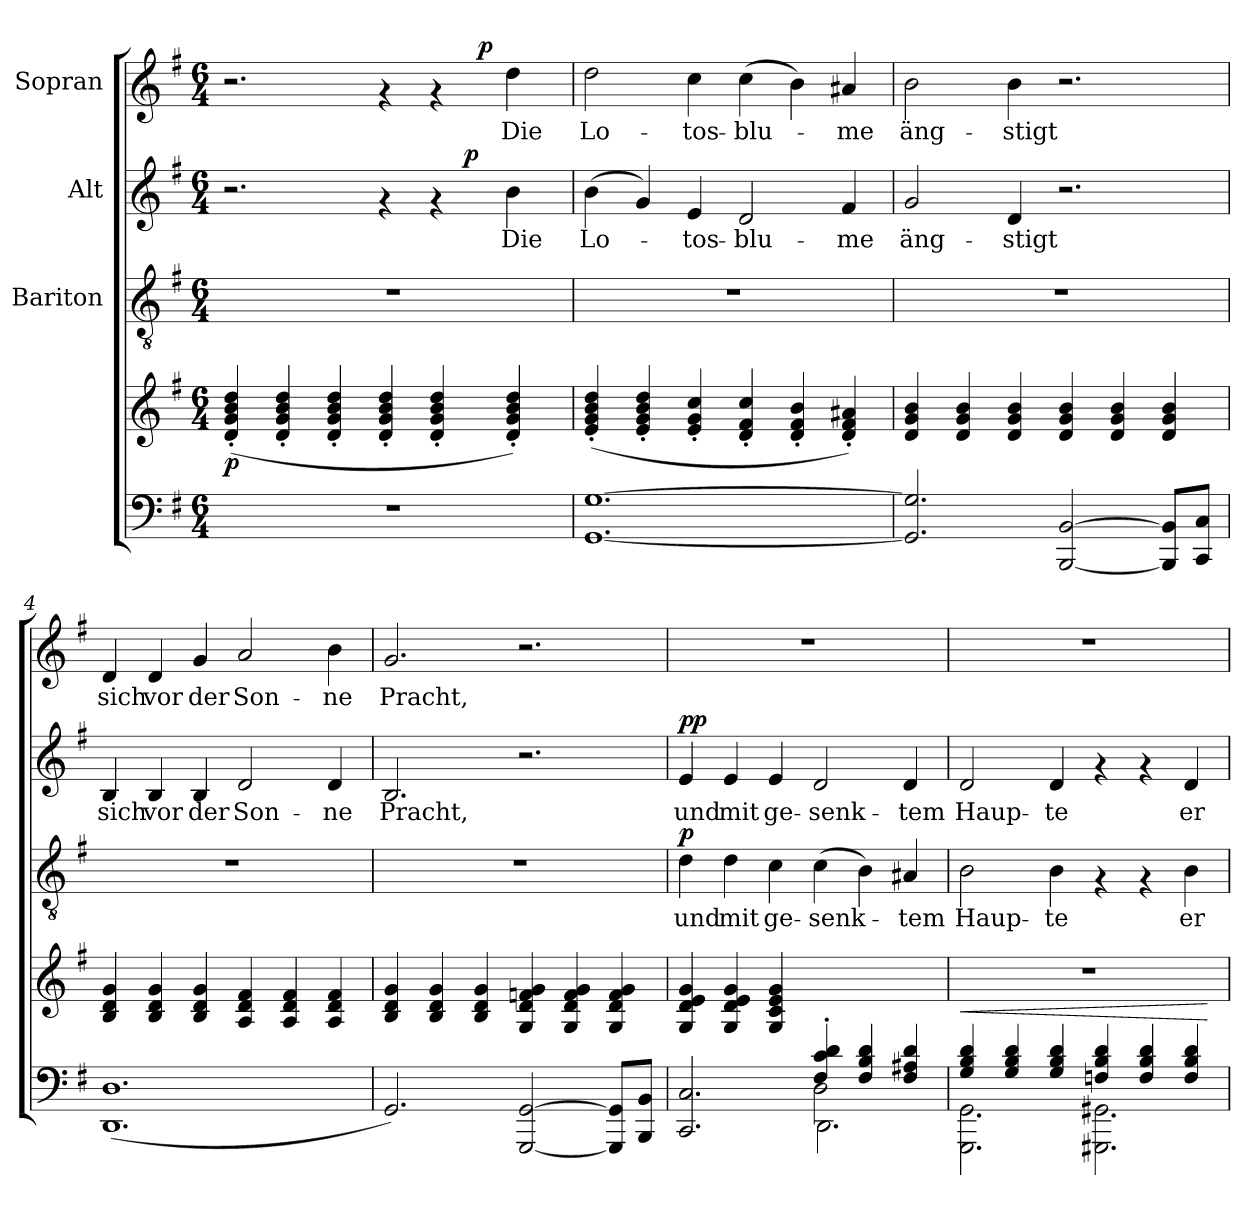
**kern	**kern	**dynam	**kern	**text	**dynam	**kern	**text	**dynam	**kern	**text	**dynam
*part5	*part4	*part4	*part3	*part3	*part3	*part2	*part2	*part2	*part1	*part1	*part1
*staff5	*staff4	*staff4	*staff3	*staff3	*staff3	*staff2	*staff2	*staff2	*staff1	*staff1	*staff1
*	*	*	*I"Bariton	*	*	*I"Alt	*	*	*I"Sopran	*	*
*clefF4	*clefG2	*	*clefGv2	*	*	*clefG2	*	*	*clefG2	*	*
*k[f#]	*k[f#]	*	*k[f#]	*	*	*k[f#]	*	*	*k[f#]	*	*
*G:	*G:	*	*G:	*	*	*G:	*	*	*G:	*	*
*M6/4	*M6/4	*	*M6/4	*	*	*M6/4	*	*	*M6/4	*	*
=1	=1	=1	=1	=1	=1	=1	=1	=1	=1	=1	=1
!	!	!LO:DY:b	!	!	!	!	!	!	!	!	!
*	*	*	*	*	*	*^	*	*	*^	*	*
1.r	(<4d/'< 4g/'< 4b/'< 4dd/'<	p	1.r	.	.	2.r	1ryy	.	.	2.r	1ryy	.	.
.	4d/'< 4g/'< 4b/'< 4dd/'<	.	.	.	.	.	.	.	.	.	.	.	.
.	4d/'< 4g/'< 4b/'< 4dd/'<	.	.	.	.	.	.	.	.	.	.	.	.
.	4d/'< 4g/'< 4b/'< 4dd/'<	.	.	.	.	4rf	.	.	.	4rf	.	.	.
.	4d/'< 4g/'< 4b/'< 4dd/'<	.	.	.	.	4rf	8ryy	.	.	4rf	8ryy	.	.
!	!	!	!	!	!	!	!	!	!LO:DY:a	!	!	!	!
.	.	.	.	.	.	.	4.ryy	.	p	.	32ryy	.	.
!	!	!	!	!	!	!	!	!	!	!	!	!	!LO:DY:a
.	.	.	.	.	.	.	.	.	.	.	4ryy	.	p
!	!	!	!	!	!	!	!	!LO:LY:b	!	!	!	!LO:LY:b	!
.	4d/'< 4g/'< 4b/'< 4dd/'<)	.	.	.	.	4b\	.	Die	.	4dd\	.	Die	.
.	.	.	.	.	.	.	.	.	.	.	16.ryy	.	.
=2	=2	=2	=2	=2	=2	=2	=2	=2	=2	=2	=2	=2	=2
!	!	!	!	!	!	!	!	!LO:LY:b	!	!	!	!LO:LY:b	!
*	*	*	*	*	*	*v	*v	*	*	*	*	*	*
*	*	*	*	*	*	*	*	*	*v	*v	*	*
[<1.GG [>1.G	(<4e/'< 4g/'< 4b/'< 4dd/'<	.	1.r	.	.	(>4b\	Lo-	.	2dd\	Lo-	.
.	4e/'< 4g/'< 4b/'< 4dd/'<	.	.	.	.	4g/)	.	.	.	.	.
!	!	!	!	!	!	!	!LO:LY:b	!	!	!LO:LY:b	!
.	4e/'< 4g/'< 4cc/'<	.	.	.	.	4e/	-tos-	.	4cc\	-tos-	.
!	!	!	!	!	!	!	!LO:LY:b	!	!	!LO:LY:b	!
.	4d/'< 4f#/'< 4cc/'<	.	.	.	.	2d/	-blu-	.	(>4cc\	-blu-	.
.	4d/'< 4f#/'< 4b/'<	.	.	.	.	.	.	.	4b\)	.	.
!	!	!	!	!	!	!	!LO:LY:b	!	!	!LO:LY:b	!
.	4d/'< 4f#/'< 4a#X/'<)	.	.	.	.	4f#/	-me	.	4a#X/	-me	.
=3	=3	=3	=3	=3	=3	=3	=3	=3	=3	=3	=3
!	!	!	!	!	!	!	!LO:LY:b	!	!	!LO:LY:b	!
2.GG/] 2.G/]	4d/ 4g/ 4b/	.	1.r	.	.	2g/	äng-	.	2b\	äng-	.
.	4d/ 4g/ 4b/	.	.	.	.	.	.	.	.	.	.
!	!	!	!	!	!	!	!LO:LY:b	!	!	!LO:LY:b	!
.	4d/ 4g/ 4b/	.	.	.	.	4d/	-stigt	.	4b\	-stigt	.
[<2BBB/ [>2BB/	4d/ 4g/ 4b/	.	.	.	.	2.r	.	.	2.r	.	.
.	4d/ 4g/ 4b/	.	.	.	.	.	.	.	.	.	.
8BBB/] 8BB/]L	4d/ 4g/ 4b/	.	.	.	.	.	.	.	.	.	.
8CC/ 8C/J	.	.	.	.	.	.	.	.	.	.	.
!!LO:LB:g=z
=4	=4	=4	=4	=4	=4	=4	=4	=4	=4	=4	=4
!	!	!	!	!	!	!	!LO:LY:b	!	!	!LO:LY:b	!
(<1.DD 1.D	4B/ 4d/ 4g/	.	1.r	.	.	4B/	sich	.	4d/	sich	.
!	!	!	!	!	!	!	!LO:LY:b	!	!	!LO:LY:b	!
.	4B/ 4d/ 4g/	.	.	.	.	4B/	vor	.	4d/	vor	.
!	!	!	!	!	!	!	!LO:LY:b	!	!	!LO:LY:b	!
.	4B/ 4d/ 4g/	.	.	.	.	4B/	der	.	4g/	der	.
!	!	!	!	!	!	!	!LO:LY:b	!	!	!LO:LY:b	!
.	4A/ 4d/ 4f#/	.	.	.	.	2d/	Son-	.	2a/	Son-	.
.	4A/ 4d/ 4f#/	.	.	.	.	.	.	.	.	.	.
!	!	!	!	!	!	!	!LO:LY:b	!	!	!LO:LY:b	!
.	4A/ 4d/ 4f#/	.	.	.	.	4d/	-ne	.	4b\	-ne	.
=5	=5	=5	=5	=5	=5	=5	=5	=5	=5	=5	=5
!	!	!	!	!	!	!	!LO:LY:b	!	!	!LO:LY:b	!
2.GG/)	4B/ 4d/ 4g/	.	1.r	.	.	2.B/	Pracht,	.	2.g/	Pracht,	.
.	4B/ 4d/ 4g/	.	.	.	.	.	.	.	.	.	.
.	4B/ 4d/ 4g/	.	.	.	.	.	.	.	.	.	.
[<2GGG/ [>2GG/	4G/ 4d/ 4fn/ 4g/	.	.	.	.	2.r	.	.	2.r	.	.
.	4G/ 4d/ 4f/ 4g/	.	.	.	.	.	.	.	.	.	.
8GGG/] 8GG/]L	4G/ 4d/ 4f/ 4g/	.	.	.	.	.	.	.	.	.	.
8BBB/ 8BB/J	.	.	.	.	.	.	.	.	.	.	.
=6	=6	=6	=6	=6	=6	=6	=6	=6	=6	=6	=6
*^	*	*	*	*	*	*	*	*	*	*	*
*	*^	*	*	*	*	*	*	*	*	*	*	*
!	!	!	!	!	!	!LO:LY:b	!LO:DY:a	!	!LO:LY:b	!LO:DY:a	!	!	!
2.CC/ 2.C/	2.ryy	2.ryy	4G/ 4d/ 4e/ 4g/	.	4d\	und	p	4e/	und	pp	1.r	.	.
!	!	!	!	!	!	!LO:LY:b	!	!	!LO:LY:b	!	!	!	!
.	.	.	4G/ 4d/ 4e/ 4g/	.	4d\	mit	.	4e/	mit	.	.	.	.
!	!	!	!	!	!	!LO:LY:b	!	!	!LO:LY:b	!	!	!	!
.	.	.	4G/ 4c/ 4e/ 4g/	.	4c\	ge-	.	4e/	ge-	.	.	.	.
!	!	!	!	!	!	!LO:LY:b	!	!	!LO:LY:b	!	!	!	!
4F#/'> 4c/'> 4d/'>	2D\	2.DD\	2.ryy	.	(>4c\	-senk-	.	2d/	-senk-	.	.	.	.
4F#/ 4B/ 4d/	.	.	.	.	4B\)	.	.	.	.	.	.	.	.
!	!	!	!	!	!	!LO:LY:b	!	!	!LO:LY:b	!	!	!	!
4F#/ 4A#X/ 4d/	4ryy	.	.	.	4A#X/	-tem	.	4d/	-tem	.	.	.	.
*	*v	*v	*	*	*	*	*	*	*	*	*	*	*
!!LO:PB:g=z
=7	=7	=7	=7	=7	=7	=7	=7	=7	=7	=7	=7	=7
!	!	!	!LO:HP:b	!	!LO:LY:b	!	!	!LO:LY:b	!	!	!	!
4G/ 4B/ 4d/	2.GGG\ 2.GG\	1.r	<	2B\	Haup-	.	2d/	Haup-	.	1.r	.	.
4G/ 4B/ 4d/	.	.	.	.	.	.	.	.	.	.	.	.
!	!	!	!	!	!LO:LY:b	!	!	!LO:LY:b	!	!	!	!
4G/ 4B/ 4d/	.	.	.	4B\	-te	.	4d/	-te	.	.	.	.
4Fn/ 4B/ 4d/	2.GGG#X\ 2.GG#X\	.	.	4rF	.	.	4rf	.	.	.	.	.
4F/ 4B/ 4d/	.	.	.	4rF	.	.	4rf	.	.	.	.	.
!	!	!	!	!	!LO:LY:b	!	!	!LO:LY:b	!	!	!	!
4F/ 4B/ 4d/	.	.	.	4B\	er-	.	4d/	er-	.	.	.	.
*v	*v	*	*	*	*	*	*	*	*	*	*	*
.	.	[	.	.	.	.	.	.	.	.	.
=	=	=	=	=	=	=	=	=	=	=	=
*-	*-	*-	*-	*-	*-	*-	*-	*-	*-	*-	*-
